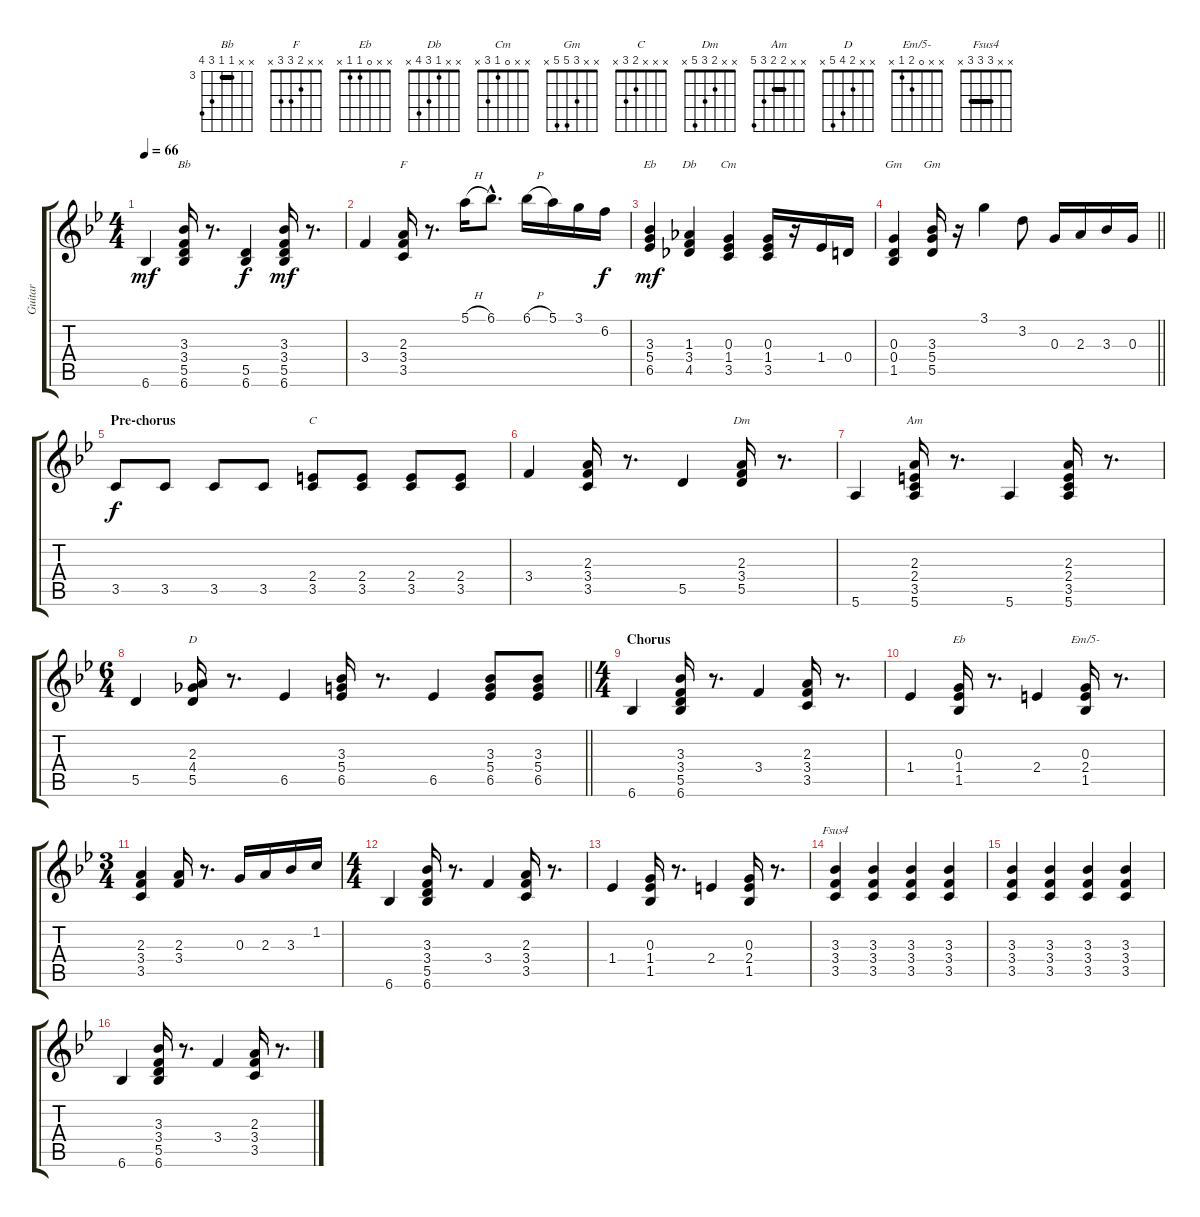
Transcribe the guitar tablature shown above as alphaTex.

\track ("Guitar" "Guitar") {instrument electricguitarclean}
\staff {score tabs}
\tuning (E4 B3 G3 D3 A2 E2) {hide}
\chord ("Bb" x x 3 3 5 6) {firstfret 3 barre 3}
\chord ("F" x x 2 3 3 x)
\chord ("Eb" x x 3 5 6 x) {firstfret 3}
\chord ("Db" x x 1 3 4 x)
\chord ("Cm" x x 0 1 3 x)
\chord ("Gm" x x 0 0 1 x)
\chord ("Gm" x x 3 5 5 x)
\chord ("C" x x x 2 3 x)
\chord ("Dm" x x 2 3 5 x)
\chord ("Am" x x 2 2 3 5) {barre 2}
\chord ("D" x x 2 4 5 x)
\chord ("Eb" x x 0 1 1 x)
\chord ("Em/5-" x x 0 2 1 x)
\chord ("Fsus4" x x 3 3 3 x) {barre 3}
\ts (4 4)
\tempo 66
\clef g2
\ks bb
6.6.4{dy mf} (3.3 3.4 5.5 6.6).16{ch "Bb"} r.8{d} (5.5 6.6).4{dy f} (3.3 3.4 5.5 6.6).16{dy mf} r.8{d} |
3.4.4 (2.3 3.4 3.5).16{ch "F"} r.8{d} 5.1{h}.16 6.1{hac}.8{d} 6.1{h}.16 5.1.16 3.1.16 6.2.16{dy f} |
(3.3 5.4 6.5).4{ch "Eb" dy mf} (1.3 3.4 4.5).4{ch "Db"} (0.3 1.4 3.5).4{ch "Cm"} (0.3 1.4 3.5).16 r.16 1.4.16 0.4.16 |
\barLineRight lightlight
(0.3 0.4 1.5).4{ch "Gm"} (3.3 5.4 5.5).16{ch "Gm"} r.16 3.1.4 3.2.8 0.3.16 2.3.16 3.3.16 0.3.16 |
\section ("" "Pre-chorus")
3.5.8{dy f} 3.5.8 3.5.8 3.5.8 (2.4 3.5).8{ch "C"} (2.4 3.5).8 (2.4 3.5).8 (2.4 3.5).8 |
3.4.4 (2.3 3.4 3.5).16 r.8{d} 5.5.4 (2.3 3.4 5.5).16{ch "Dm"} r.8{d} |
5.6.4 (2.3 2.4 3.5 5.6).16{ch "Am"} r.8{d} 5.6.4 (2.3 2.4 3.5 5.6).16 r.8{d} |
\ts (6 4)
\barLineRight lightlight
5.5.4 (2.3 4.4 5.5).16{ch "D"} r.8{d} 6.5.4 (3.3 5.4 6.5).16 r.8{d} 6.5.4 (3.3 5.4 6.5).8 (3.3 5.4 6.5).8 |
\ts (4 4)
\section ("" "Chorus")
6.6.4 (3.3 3.4 5.5 6.6).16 r.8{d} 3.4.4 (2.3 3.4 3.5).16 r.8{d} |
1.4.4 (0.3 1.4 1.5).16{ch "Eb"} r.8{d} 2.4.4 (0.3 2.4 1.5).16{ch "Em/5-"} r.8{d} |
\ts (3 4)
(2.3 3.4 3.5).4 (2.3 3.4).16 r.8{d} 0.3.16 2.3.16 3.3.16 1.2.16 |
\ts (4 4)
6.6.4 (3.3 3.4 5.5 6.6).16 r.8{d} 3.4.4 (2.3 3.4 3.5).16 r.8{d} |
1.4.4 (0.3 1.4 1.5).16 r.8{d} 2.4.4 (0.3 2.4 1.5).16 r.8{d} |
(3.3 3.4 3.5).4{ch "Fsus4"} (3.3 3.4 3.5).4 (3.3 3.4 3.5).4 (3.3 3.4 3.5).4 |
(3.3 3.4 3.5).4 (3.3 3.4 3.5).4 (3.3 3.4 3.5).4 (3.3 3.4 3.5).4 |
6.6.4 (3.3 3.4 5.5 6.6).16 r.8{d} 3.4.4 (2.3 3.4 3.5).16 r.8{d}
